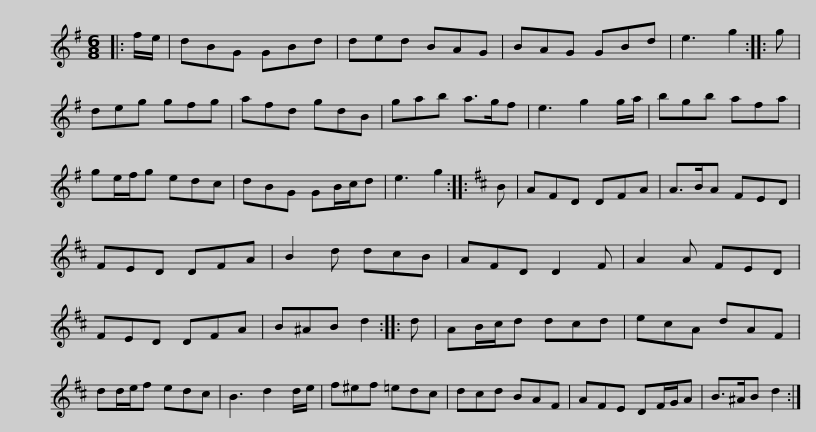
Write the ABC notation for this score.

X:1
L:1/8
M:6/8
I:linebreak $
K:G
V:1 treble
V:1
|: f/e/ | dBG GBd | ded BAG | BAG GBd | e3 g2 :: %5
 g | deg gfg | afd gdB |$ gab a>gf | e3 g2 g/a/ | %10
 bgb afa | ge/f/g edc | dBG GB/c/d | e3 g2 ::[K:D] B | %15
 AFD DFA |$ A>BA FED | FED DFA | B2 d dcB | AFD D2 F | %20
 A2 A FED | FED DFA | B^AB d2 :: d |$ AB/c/d dcd | %25
 ecA dAF | dd/e/f edc | B3 d2 d/e/ | f^ef =edc | dcd BAF | %30
 AFE DF/G/A |$ B>^AB d2 :| %32
